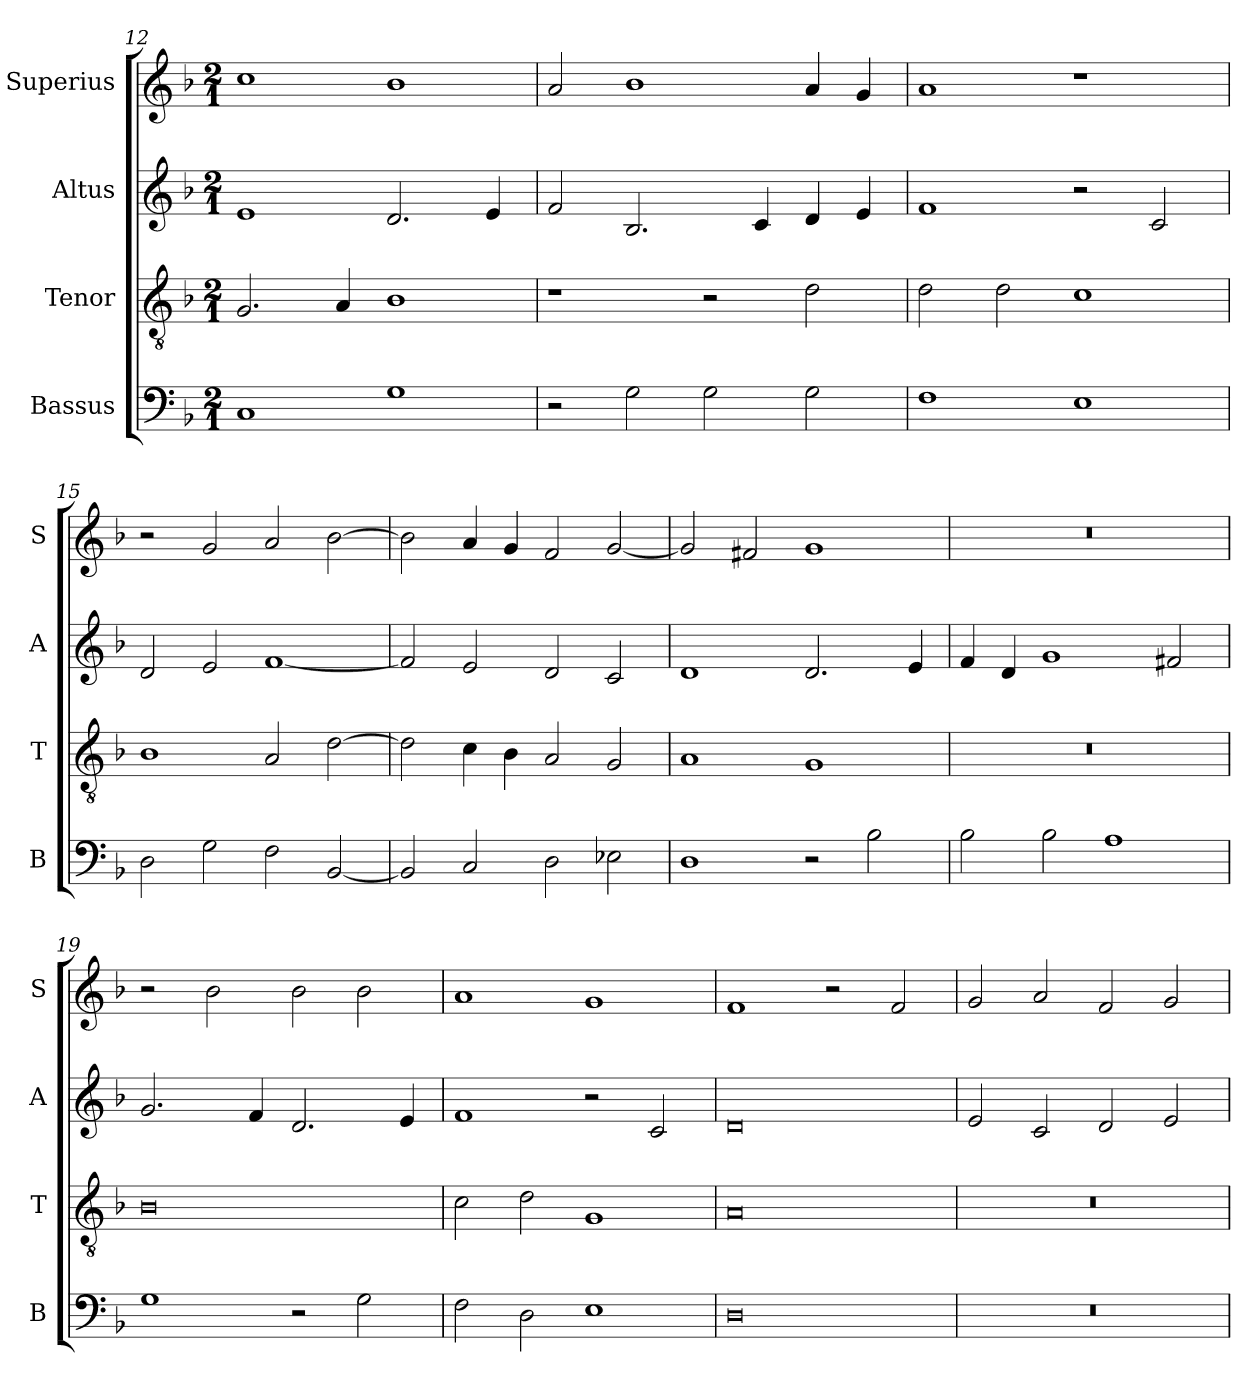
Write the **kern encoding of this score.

**kern	**kern	**kern	**kern
*part4	*part3	*part2	*part1
*staff4	*staff3	*staff2	*staff1
*I"Bassus	*I"Tenor	*I"Altus	*I"Superius
*I'B	*I'T	*I'A	*I'S
*clefF4	*clefGv2	*clefG2	*clefG2
*k[b-]	*k[b-]	*k[b-]	*k[b-]
*F:	*F:	*F:	*F:
*M2/1	*M2/1	*M2/1	*M2/1
=12	=12	=12	=12
1C	2.G	1e	1cc
.	4A	.	.
1G	1B-	2.d	1b-
.	.	4e	.
=13	=13	=13	=13
2r	1r	2f	2a
2G	.	2.B-	1b-
2G	2r	.	.
.	.	4c	.
2G	2d	4d	4a
.	.	4e	4g
=14	=14	=14	=14
1F	2d	1f	1a
.	2d	.	.
1E	1c	2r	1r
.	.	2c	.
=15	=15	=15	=15
2D	1B-	2d	2r
2G	.	2e	2g
2F	2A	[1f	2a
[2BB-	[2d	.	[2b-
=16	=16	=16	=16
2BB-]	2d]	2f]	2b-]
2C	4c	2e	4a
.	4B-	.	4g
2D	2A	2d	2f
2E-X	2G	2c	[2g
=17	=17	=17	=17
1D	1A	1d	2g]
.	.	.	2f#X
2r	1G	2.d	1g
2B-	.	.	.
.	.	4e	.
=18	=18	=18	=18
2B-	0r	4f	0r
.	.	4d	.
2B-	.	1g	.
1A	.	.	.
.	.	2f#X	.
=19	=19	=19	=19
1G	0B-	2.g	2r
.	.	.	2b-
.	.	4f	.
2r	.	2.d	2b-
2G	.	.	2b-
.	.	4e	.
=20	=20	=20	=20
2F	2c	1f	1a
2D	2d	.	.
1E	1G	2r	1g
.	.	2c	.
=21	=21	=21	=21
0D	0A	0d	1f
.	.	.	2r
.	.	.	2f
=22	=22	=22	=22
0r	0r	2e	2g
.	.	2c	2a
.	.	2d	2f
.	.	2e	2g
=	=	=	=
*-	*-	*-	*-
